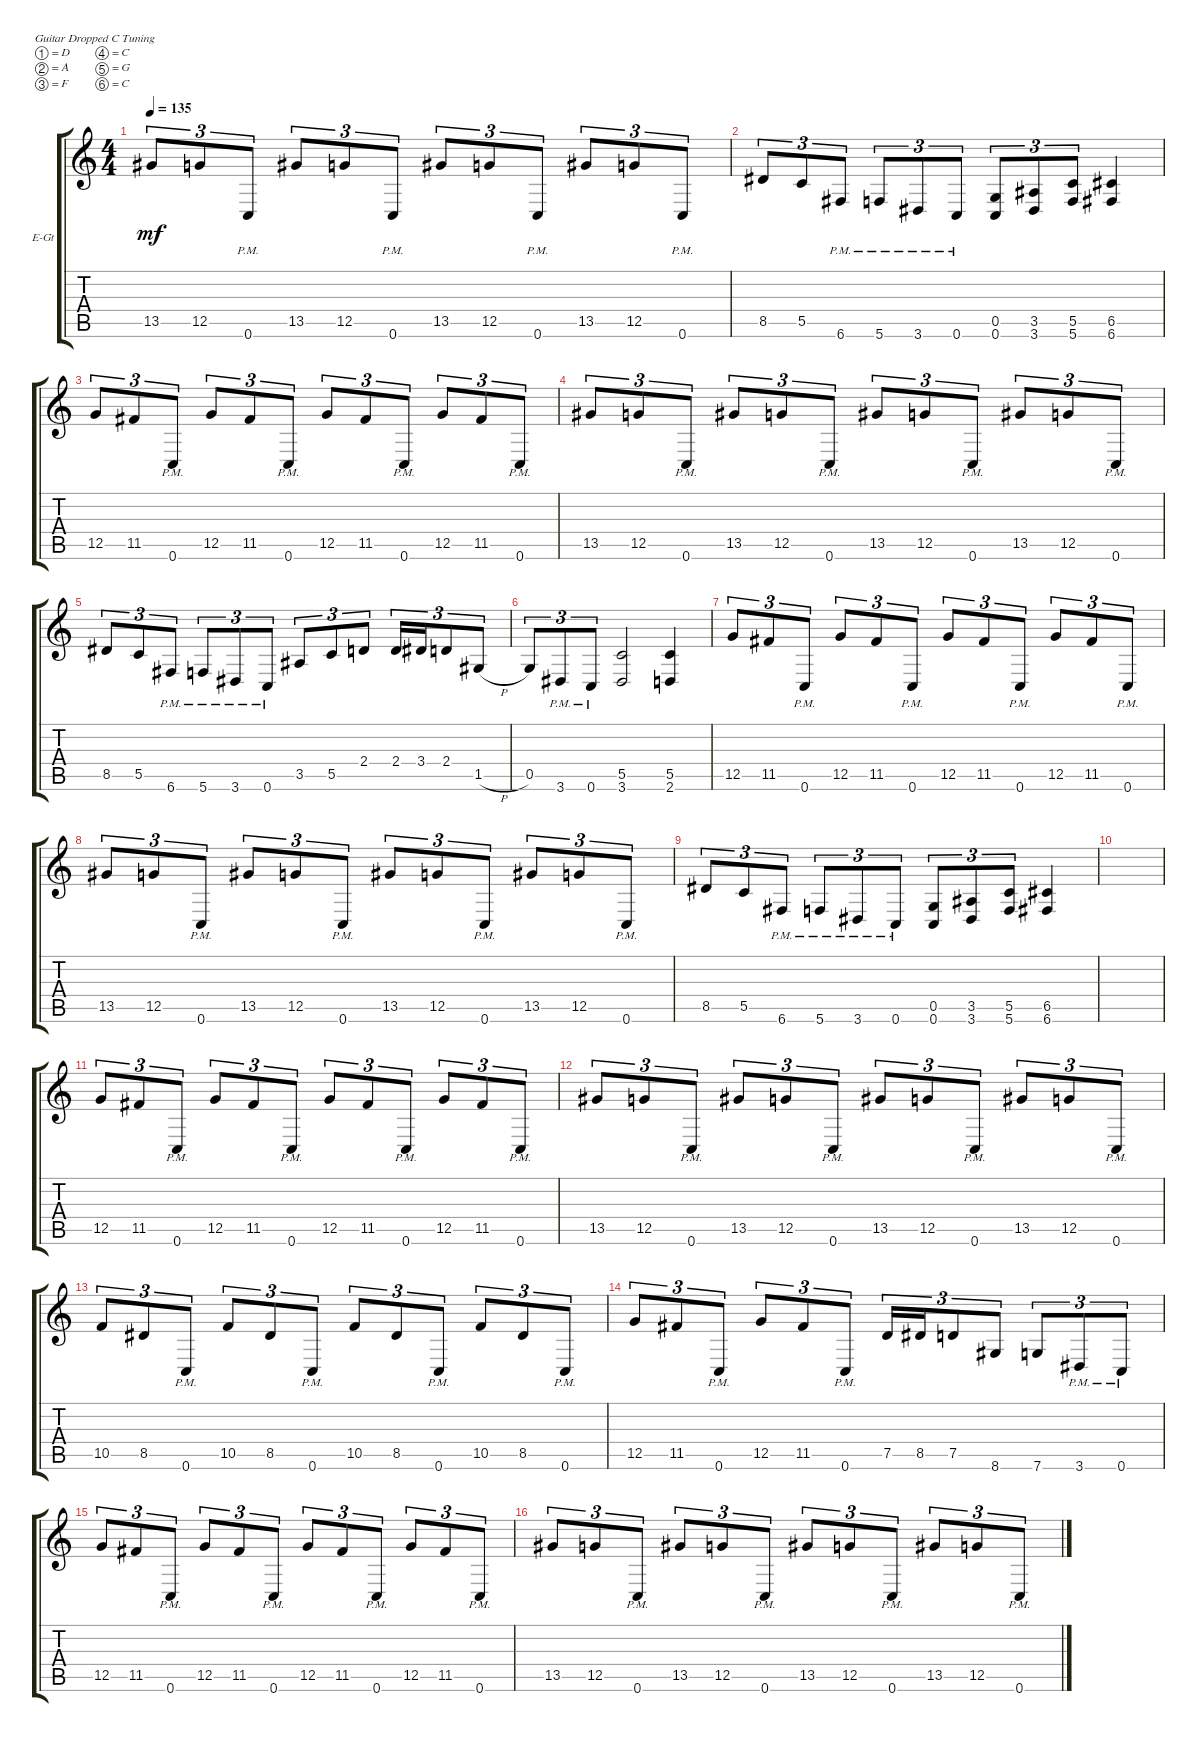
\defaultSystemsLayout 4
\bracketExtendMode groupsimilarinstruments
\firstSystemTrackNameOrientation horizontal
\otherSystemsTrackNameOrientation horizontal
\track ("Electric Guitar" "E-Gt") {instrument distortionguitar}
\staff {score tabs}
\tuning (D4 A3 F3 C3 G2 C2)
\ts (4 4)
\tempo 135
\clef g2
\ks c
13.5.8{tu (3 2) dy mf} 12.5.8{tu (3 2)} 0.6{pm}.8{tu (3 2)} 13.5.8{tu (3 2)} 12.5.8{tu (3 2)} 0.6{pm}.8{tu (3 2)} 13.5.8{tu (3 2)} 12.5.8{tu (3 2)} 0.6{pm}.8{tu (3 2)} 13.5.8{tu (3 2)} 12.5.8{tu (3 2)} 0.6{pm}.8{tu (3 2)} |
8.5.8{tu (3 2)} 5.5.8{tu (3 2)} 6.6{pm}.8{tu (3 2)} 5.6{pm}.8{tu (3 2)} 3.6{pm}.8{tu (3 2)} 0.6{pm}.8{tu (3 2)} (0.5 0.6).8{tu (3 2)} (3.5 3.6).8{tu (3 2)} (5.6 5.5).8{tu (3 2)} (6.5 6.6).4 |
12.5.8{tu (3 2)} 11.5.8{tu (3 2)} 0.6{pm}.8{tu (3 2)} 12.5.8{tu (3 2)} 11.5.8{tu (3 2)} 0.6{pm}.8{tu (3 2)} 12.5.8{tu (3 2)} 11.5.8{tu (3 2)} 0.6{pm}.8{tu (3 2)} 12.5.8{tu (3 2)} 11.5.8{tu (3 2)} 0.6{pm}.8{tu (3 2)} |
13.5.8{tu (3 2)} 12.5.8{tu (3 2)} 0.6{pm}.8{tu (3 2)} 13.5.8{tu (3 2)} 12.5.8{tu (3 2)} 0.6{pm}.8{tu (3 2)} 13.5.8{tu (3 2)} 12.5.8{tu (3 2)} 0.6{pm}.8{tu (3 2)} 13.5.8{tu (3 2)} 12.5.8{tu (3 2)} 0.6{pm}.8{tu (3 2)} |
8.5.8{tu (3 2)} 5.5.8{tu (3 2)} 6.6{pm}.8{tu (3 2)} 5.6{pm}.8{tu (3 2)} 3.6{pm}.8{tu (3 2)} 0.6{pm}.8{tu (3 2)} 3.5.8{tu (3 2)} 5.5.8{tu (3 2)} 2.4.8{tu (3 2)} 2.4.16{tu (3 2)} 3.4.16{tu (3 2)} 2.4.8{tu (3 2)} 1.5{h}.8{tu (3 2)} |
0.5.8{tu (3 2)} 3.6{pm}.8{tu (3 2)} 0.6{pm}.8{tu (3 2)} (5.5 3.6).2 (2.6 5.5).4 |
12.5.8{tu (3 2)} 11.5.8{tu (3 2)} 0.6{pm}.8{tu (3 2)} 12.5.8{tu (3 2)} 11.5.8{tu (3 2)} 0.6{pm}.8{tu (3 2)} 12.5.8{tu (3 2)} 11.5.8{tu (3 2)} 0.6{pm}.8{tu (3 2)} 12.5.8{tu (3 2)} 11.5.8{tu (3 2)} 0.6{pm}.8{tu (3 2)} |
13.5.8{tu (3 2)} 12.5.8{tu (3 2)} 0.6{pm}.8{tu (3 2)} 13.5.8{tu (3 2)} 12.5.8{tu (3 2)} 0.6{pm}.8{tu (3 2)} 13.5.8{tu (3 2)} 12.5.8{tu (3 2)} 0.6{pm}.8{tu (3 2)} 13.5.8{tu (3 2)} 12.5.8{tu (3 2)} 0.6{pm}.8{tu (3 2)} |
8.5.8{tu (3 2)} 5.5.8{tu (3 2)} 6.6{pm}.8{tu (3 2)} 5.6{pm}.8{tu (3 2)} 3.6{pm}.8{tu (3 2)} 0.6{pm}.8{tu (3 2)} (0.5 0.6).8{tu (3 2)} (3.5 3.6).8{tu (3 2)} (5.6 5.5).8{tu (3 2)} (6.5 6.6).4 |
|
12.5.8{tu (3 2)} 11.5.8{tu (3 2)} 0.6{pm}.8{tu (3 2)} 12.5.8{tu (3 2)} 11.5.8{tu (3 2)} 0.6{pm}.8{tu (3 2)} 12.5.8{tu (3 2)} 11.5.8{tu (3 2)} 0.6{pm}.8{tu (3 2)} 12.5.8{tu (3 2)} 11.5.8{tu (3 2)} 0.6{pm}.8{tu (3 2)} |
13.5.8{tu (3 2)} 12.5.8{tu (3 2)} 0.6{pm}.8{tu (3 2)} 13.5.8{tu (3 2)} 12.5.8{tu (3 2)} 0.6{pm}.8{tu (3 2)} 13.5.8{tu (3 2)} 12.5.8{tu (3 2)} 0.6{pm}.8{tu (3 2)} 13.5.8{tu (3 2)} 12.5.8{tu (3 2)} 0.6{pm}.8{tu (3 2)} |
10.5.8{tu (3 2)} 8.5.8{tu (3 2)} 0.6{pm}.8{tu (3 2)} 10.5.8{tu (3 2)} 8.5.8{tu (3 2)} 0.6{pm}.8{tu (3 2)} 10.5.8{tu (3 2)} 8.5.8{tu (3 2)} 0.6{pm}.8{tu (3 2)} 10.5.8{tu (3 2)} 8.5.8{tu (3 2)} 0.6{pm}.8{tu (3 2)} |
12.5.8{tu (3 2)} 11.5.8{tu (3 2)} 0.6{pm}.8{tu (3 2)} 12.5.8{tu (3 2)} 11.5.8{tu (3 2)} 0.6{pm}.8{tu (3 2)} 7.5.16{tu (3 2)} 8.5.16{tu (3 2)} 7.5.8{tu (3 2)} 8.6.8{tu (3 2)} 7.6.8{tu (3 2)} 3.6{pm}.8{tu (3 2)} 0.6{pm}.8{tu (3 2)} |
12.5.8{tu (3 2)} 11.5.8{tu (3 2)} 0.6{pm}.8{tu (3 2)} 12.5.8{tu (3 2)} 11.5.8{tu (3 2)} 0.6{pm}.8{tu (3 2)} 12.5.8{tu (3 2)} 11.5.8{tu (3 2)} 0.6{pm}.8{tu (3 2)} 12.5.8{tu (3 2)} 11.5.8{tu (3 2)} 0.6{pm}.8{tu (3 2)} |
13.5.8{tu (3 2)} 12.5.8{tu (3 2)} 0.6{pm}.8{tu (3 2)} 13.5.8{tu (3 2)} 12.5.8{tu (3 2)} 0.6{pm}.8{tu (3 2)} 13.5.8{tu (3 2)} 12.5.8{tu (3 2)} 0.6{pm}.8{tu (3 2)} 13.5.8{tu (3 2)} 12.5.8{tu (3 2)} 0.6{pm}.8{tu (3 2)}
